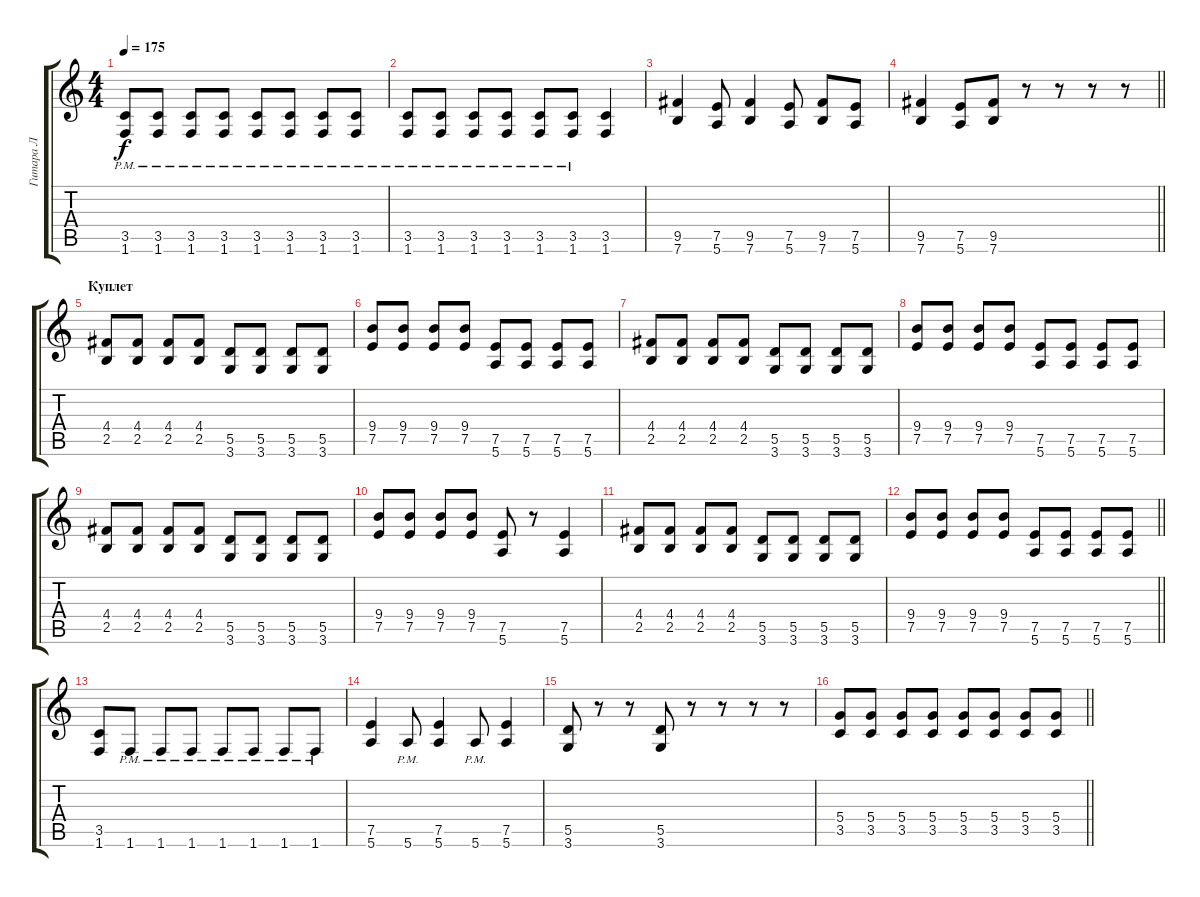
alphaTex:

\track ("Гитара Л" "Гитара Л") {instrument overdrivenguitar}
\staff {score tabs}
\tuning (E4 B3 G3 D3 A2 E2) {hide}
\ts (4 4)
\tempo 175
\clef g2
\ks c
(3.5{pm} 1.6{pm}).8{dy f} (3.5{pm} 1.6{pm}).8 (3.5{pm} 1.6{pm}).8 (3.5{pm} 1.6{pm}).8 (3.5{pm} 1.6{pm}).8 (3.5{pm} 1.6{pm}).8 (3.5{pm} 1.6{pm}).8 (3.5{pm} 1.6{pm}).8 |
(3.5{pm} 1.6{pm}).8 (3.5{pm} 1.6{pm}).8 (3.5{pm} 1.6{pm}).8 (3.5{pm} 1.6{pm}).8 (3.5{pm} 1.6{pm}).8 (3.5{pm} 1.6{pm}).8 (3.5 1.6).4 |
(9.5 7.6).4 (7.5 5.6).8 (9.5 7.6).4 (7.5 5.6).8 (9.5 7.6).8 (7.5 5.6).8 |
\barLineRight lightlight
(9.5 7.6).4 (7.5 5.6).8 (9.5 7.6).8 r.8 r.8 r.8 r.8 |
\section ("" "Куплет")
(4.4 2.5).8 (4.4 2.5).8 (4.4 2.5).8 (4.4 2.5).8 (5.5 3.6).8 (5.5 3.6).8 (5.5 3.6).8 (5.5 3.6).8 |
(9.4 7.5).8 (9.4 7.5).8 (9.4 7.5).8 (9.4 7.5).8 (7.5 5.6).8 (7.5 5.6).8 (7.5 5.6).8 (7.5 5.6).8 |
(4.4 2.5).8 (4.4 2.5).8 (4.4 2.5).8 (4.4 2.5).8 (5.5 3.6).8 (5.5 3.6).8 (5.5 3.6).8 (5.5 3.6).8 |
(9.4 7.5).8 (9.4 7.5).8 (9.4 7.5).8 (9.4 7.5).8 (7.5 5.6).8 (7.5 5.6).8 (7.5 5.6).8 (7.5 5.6).8 |
(4.4 2.5).8 (4.4 2.5).8 (4.4 2.5).8 (4.4 2.5).8 (5.5 3.6).8 (5.5 3.6).8 (5.5 3.6).8 (5.5 3.6).8 |
(9.4 7.5).8 (9.4 7.5).8 (9.4 7.5).8 (9.4 7.5).8 (7.5 5.6).8 r.8 (7.5 5.6).4 |
(4.4 2.5).8 (4.4 2.5).8 (4.4 2.5).8 (4.4 2.5).8 (5.5 3.6).8 (5.5 3.6).8 (5.5 3.6).8 (5.5 3.6).8 |
\barLineRight lightlight
(9.4 7.5).8 (9.4 7.5).8 (9.4 7.5).8 (9.4 7.5).8 (7.5 5.6).8 (7.5 5.6).8 (7.5 5.6).8 (7.5 5.6).8 |
\section ("" " ")
(3.5 1.6).8 1.6{pm}.8 1.6{pm}.8 1.6{pm}.8 1.6{pm}.8 1.6{pm}.8 1.6{pm}.8 1.6{pm}.8 |
(7.5 5.6).4 5.6{pm}.8 (7.5 5.6).4 5.6{pm}.8 (7.5 5.6).4 |
(5.5 3.6).8 r.8 r.8 (5.5 3.6).8 r.8 r.8 r.8 r.8 |
\barLineRight lightlight
(5.4 3.5).8 (5.4 3.5).8 (5.4 3.5).8 (5.4 3.5).8 (5.4 3.5).8 (5.4 3.5).8 (5.4 3.5).8 (5.4 3.5).8
